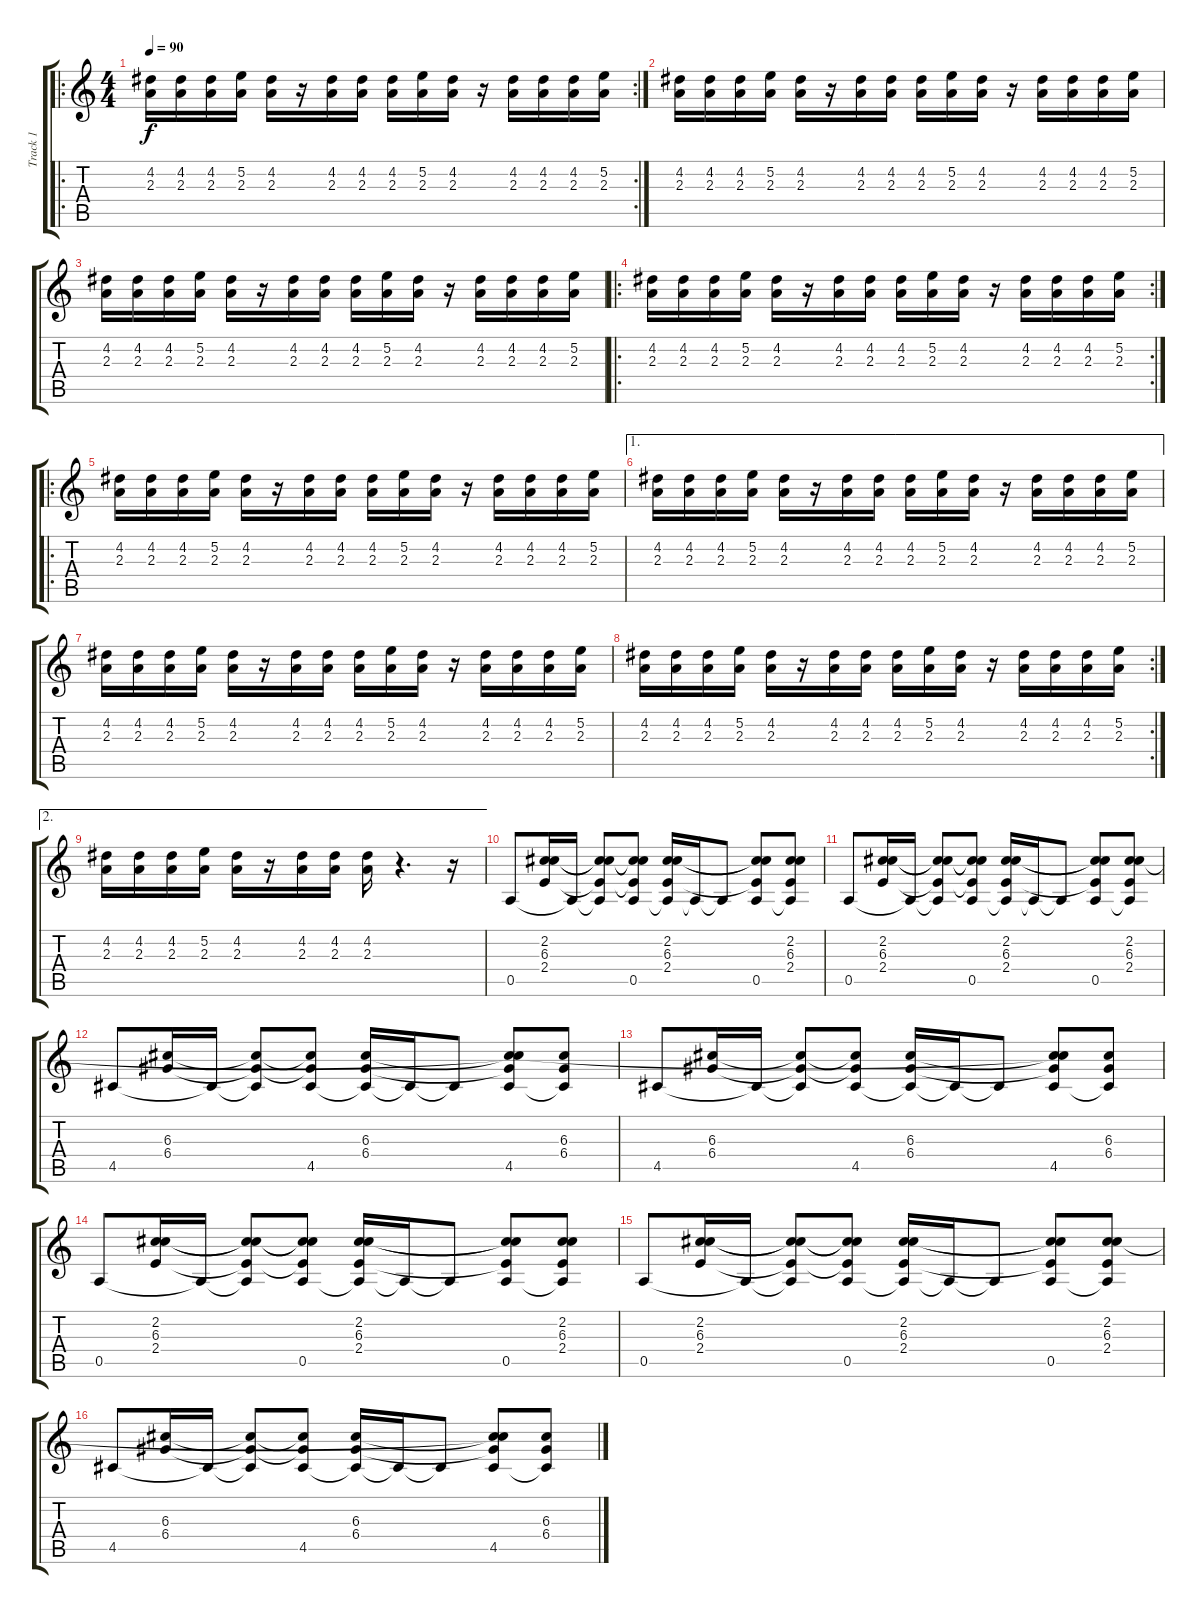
\track ("Track 1" "Track 1") {instrument overdrivenguitar}
\staff {score tabs}
\tuning (E4 B3 G3 D3 A2 E2) {hide}
\ro
\rc 2
\ts (4 4)
\tempo 90
\clef g2
\ks c
(4.2 2.3).16{dy f instrument overdrivenguitar} (4.2 2.3).16 (4.2 2.3).16 (5.2 2.3).16 (4.2 2.3).16 r.16 (4.2 2.3).16 (4.2 2.3).16 (4.2 2.3).16 (5.2 2.3).16 (4.2 2.3).16 r.16 (4.2 2.3).16 (4.2 2.3).16 (4.2 2.3).16 (5.2 2.3).16 |
(4.2 2.3).16 (4.2 2.3).16 (4.2 2.3).16 (5.2 2.3).16 (4.2 2.3).16 r.16 (4.2 2.3).16 (4.2 2.3).16 (4.2 2.3).16 (5.2 2.3).16 (4.2 2.3).16 r.16 (4.2 2.3).16 (4.2 2.3).16 (4.2 2.3).16 (5.2 2.3).16 |
(4.2 2.3).16 (4.2 2.3).16 (4.2 2.3).16 (5.2 2.3).16 (4.2 2.3).16 r.16 (4.2 2.3).16 (4.2 2.3).16 (4.2 2.3).16 (5.2 2.3).16 (4.2 2.3).16 r.16 (4.2 2.3).16 (4.2 2.3).16 (4.2 2.3).16 (5.2 2.3).16 |
\ro
\rc 2
(4.2 2.3).16 (4.2 2.3).16 (4.2 2.3).16 (5.2 2.3).16 (4.2 2.3).16 r.16 (4.2 2.3).16 (4.2 2.3).16 (4.2 2.3).16 (5.2 2.3).16 (4.2 2.3).16 r.16 (4.2 2.3).16 (4.2 2.3).16 (4.2 2.3).16 (5.2 2.3).16 |
\ro
(4.2 2.3).16 (4.2 2.3).16 (4.2 2.3).16 (5.2 2.3).16 (4.2 2.3).16 r.16 (4.2 2.3).16 (4.2 2.3).16 (4.2 2.3).16 (5.2 2.3).16 (4.2 2.3).16 r.16 (4.2 2.3).16 (4.2 2.3).16 (4.2 2.3).16 (5.2 2.3).16 |
\ae 1
(4.2 2.3).16 (4.2 2.3).16 (4.2 2.3).16 (5.2 2.3).16 (4.2 2.3).16 r.16 (4.2 2.3).16 (4.2 2.3).16 (4.2 2.3).16 (5.2 2.3).16 (4.2 2.3).16 r.16 (4.2 2.3).16 (4.2 2.3).16 (4.2 2.3).16 (5.2 2.3).16 |
(4.2 2.3).16 (4.2 2.3).16 (4.2 2.3).16 (5.2 2.3).16 (4.2 2.3).16 r.16 (4.2 2.3).16 (4.2 2.3).16 (4.2 2.3).16 (5.2 2.3).16 (4.2 2.3).16 r.16 (4.2 2.3).16 (4.2 2.3).16 (4.2 2.3).16 (5.2 2.3).16 |
\rc 2
(4.2 2.3).16 (4.2 2.3).16 (4.2 2.3).16 (5.2 2.3).16 (4.2 2.3).16 r.16 (4.2 2.3).16 (4.2 2.3).16 (4.2 2.3).16 (5.2 2.3).16 (4.2 2.3).16 r.16 (4.2 2.3).16 (4.2 2.3).16 (4.2 2.3).16 (5.2 2.3).16 |
\ae 2
(4.2 2.3).16 (4.2 2.3).16 (4.2 2.3).16 (5.2 2.3).16 (4.2 2.3).16 r.16 (4.2 2.3).16 (4.2 2.3).16 (4.2 2.3).16 r.4{d} r.16 |
0.5.8 (2.2 6.3 2.4).16 0.5{t}.16 (2.2{t} 6.3{t} 2.4{t} 0.5{t}).8 (2.2{t} 6.3{t} 2.4{t} 0.5).8 (2.2 6.3 2.4 0.5{t}).16 0.5{t}.16 0.5{t}.8 (2.2{t} 6.3{t} 2.4{t} 0.5).8 (2.2 6.3 2.4 0.5{t}).8 |
0.5.8 (2.2 6.3 2.4).16 0.5{t}.16 (2.2{t} 6.3{t} 2.4{t} 0.5{t}).8 (2.2{t} 6.3{t} 2.4{t} 0.5).8 (2.2 6.3 2.4 0.5{t}).16 0.5{t}.16 0.5{t}.8 (2.2{t} 6.3{t} 2.4{t} 0.5).8 (2.2 6.3 2.4 0.5{t}).8 |
4.5.8 (6.3 6.4).16 4.5{t}.16 (6.3{t} 6.4{t} 4.5{t}).8 (6.3{t} 6.4{t} 4.5).8 (6.3 6.4 4.5{t}).16 4.5{t}.16 4.5{t}.8 (2.2{t} 6.3{t} 6.4{t} 4.5).8 (6.3 6.4 4.5{t}).8 |
4.5.8 (6.3 6.4).16 4.5{t}.16 (6.3{t} 6.4{t} 4.5{t}).8 (6.3{t} 6.4{t} 4.5).8 (6.3 6.4 4.5{t}).16 4.5{t}.16 4.5{t}.8 (2.2{t} 6.3{t} 6.4{t} 4.5).8 (6.3 6.4 4.5{t}).8 |
0.5.8 (2.2 6.3 2.4).16 0.5{t}.16 (2.2{t} 6.3{t} 2.4{t} 0.5{t}).8 (2.2{t} 6.3{t} 2.4{t} 0.5).8 (2.2 6.3 2.4 0.5{t}).16 0.5{t}.16 0.5{t}.8 (2.2{t} 6.3{t} 2.4{t} 0.5).8 (2.2 6.3 2.4 0.5{t}).8 |
0.5.8 (2.2 6.3 2.4).16 0.5{t}.16 (2.2{t} 6.3{t} 2.4{t} 0.5{t}).8 (2.2{t} 6.3{t} 2.4{t} 0.5).8 (2.2 6.3 2.4 0.5{t}).16 0.5{t}.16 0.5{t}.8 (2.2{t} 6.3{t} 2.4{t} 0.5).8 (2.2 6.3 2.4 0.5{t}).8 |
4.5.8 (6.3 6.4).16 4.5{t}.16 (6.3{t} 6.4{t} 4.5{t}).8 (6.3{t} 6.4{t} 4.5).8 (6.3 6.4 4.5{t}).16 4.5{t}.16 4.5{t}.8 (2.2{t} 6.3{t} 6.4{t} 4.5).8 (6.3 6.4 4.5{t}).8
